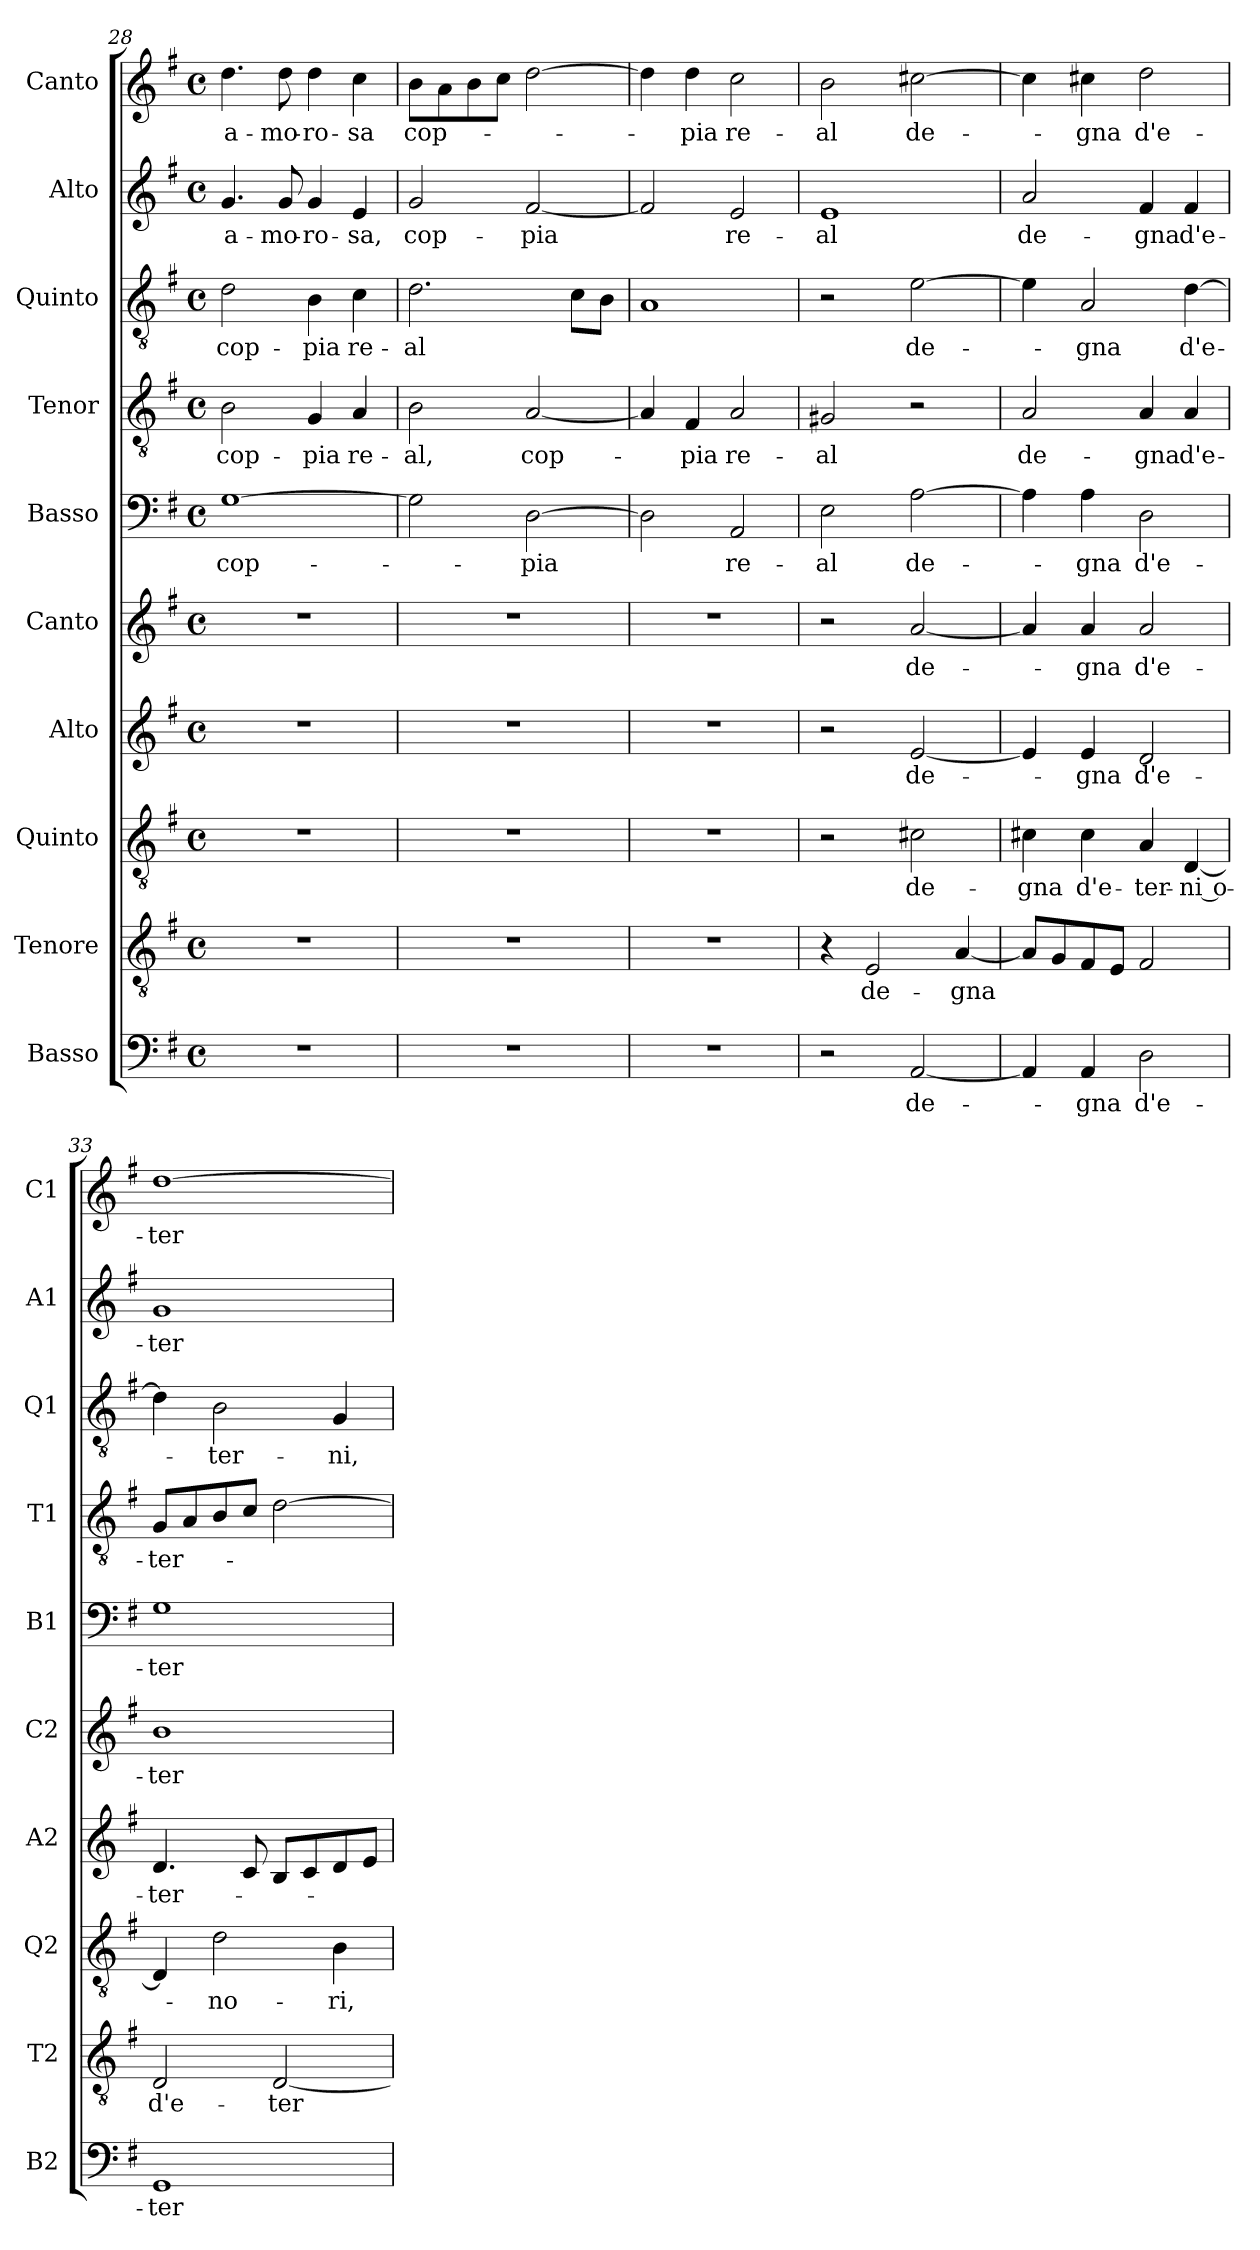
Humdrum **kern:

**kern	**text	**kern	**text	**kern	**text	**kern	**text	**kern	**text	**kern	**text	**kern	**text	**kern	**text	**kern	**text	**kern	**text
*part10	*part10	*part9	*part9	*part8	*part8	*part7	*part7	*part6	*part6	*part5	*part5	*part4	*part4	*part3	*part3	*part2	*part2	*part1	*part1
*staff10	*staff10	*staff9	*staff9	*staff8	*staff8	*staff7	*staff7	*staff6	*staff6	*staff5	*staff5	*staff4	*staff4	*staff3	*staff3	*staff2	*staff2	*staff1	*staff1
*I"Basso	*	*I"Tenore	*	*I"Quinto	*	*I"Alto	*	*I"Canto	*	*I"Basso	*	*I"Tenor	*	*I"Quinto	*	*I"Alto	*	*I"Canto	*
*I'B2	*	*I'T2	*	*I'Q2	*	*I'A2	*	*I'C2	*	*I'B1	*	*I'T1	*	*I'Q1	*	*I'A1	*	*I'C1	*
*clefF4	*	*clefGv2	*	*clefGv2	*	*clefG2	*	*clefG2	*	*clefF4	*	*clefGv2	*	*clefGv2	*	*clefG2	*	*clefG2	*
*k[f#]	*	*k[f#]	*	*k[f#]	*	*k[f#]	*	*k[f#]	*	*k[f#]	*	*k[f#]	*	*k[f#]	*	*k[f#]	*	*k[f#]	*
*G:	*	*G:	*	*G:	*	*G:	*	*G:	*	*G:	*	*G:	*	*G:	*	*G:	*	*G:	*
*M4/4	*	*M4/4	*	*M4/4	*	*M4/4	*	*M4/4	*	*M4/4	*	*M4/4	*	*M4/4	*	*M4/4	*	*M4/4	*
*met(c)	*	*met(c)	*	*met(c)	*	*met(c)	*	*met(c)	*	*met(c)	*	*met(c)	*	*met(c)	*	*met(c)	*	*met(c)	*
=28	=28	=28	=28	=28	=28	=28	=28	=28	=28	=28	=28	=28	=28	=28	=28	=28	=28	=28	=28
!	!	!	!	!	!	!	!	!	!	!	!LO:LY:b	!	!LO:LY:b	!	!LO:LY:b	!	!LO:LY:b	!	!LO:LY:b
1r	.	1r	.	1r	.	1r	.	1r	.	[1G	cop-	2B\	cop-	2d\	cop-	4.g/	a-	4.dd\	a-
!	!	!	!	!	!	!	!	!	!	!	!	!	!	!	!	!	!LO:LY:b	!	!LO:LY:b
.	.	.	.	.	.	.	.	.	.	.	.	.	.	.	.	8g/	-mo-	8dd\	-mo-
!	!	!	!	!	!	!	!	!	!	!	!	!	!LO:LY:b	!	!LO:LY:b	!	!LO:LY:b	!	!LO:LY:b
.	.	.	.	.	.	.	.	.	.	.	.	4G/	-pia	4B\	-pia	4g/	-ro-	4dd\	-ro-
!	!	!	!	!	!	!	!	!	!	!	!	!	!LO:LY:b	!	!LO:LY:b	!	!LO:LY:b	!	!LO:LY:b
.	.	.	.	.	.	.	.	.	.	.	.	4A/	re-	4c\	re-	4e/	-sa,	4cc\	-sa
=29	=29	=29	=29	=29	=29	=29	=29	=29	=29	=29	=29	=29	=29	=29	=29	=29	=29	=29	=29
!	!	!	!	!	!	!	!	!	!	!	!	!	!LO:LY:b	!	!LO:LY:b	!	!LO:LY:b	!	!LO:LY:b
1r	.	1r	.	1r	.	1r	.	1r	.	2G\]	.	2B\	-al,	2.d\	-al	2g/	cop-	8b\L	cop-
.	.	.	.	.	.	.	.	.	.	.	.	.	.	.	.	.	.	8a\	.
.	.	.	.	.	.	.	.	.	.	.	.	.	.	.	.	.	.	8b\	.
.	.	.	.	.	.	.	.	.	.	.	.	.	.	.	.	.	.	8cc\J	.
!	!	!	!	!	!	!	!	!	!	!	!LO:LY:b	!	!LO:LY:b	!	!	!	!LO:LY:b	!	!
.	.	.	.	.	.	.	.	.	.	[2D\	-pia	[2A/	cop-	.	.	[2f#/	-pia	[2dd\	.
.	.	.	.	.	.	.	.	.	.	.	.	.	.	8c\L	.	.	.	.	.
.	.	.	.	.	.	.	.	.	.	.	.	.	.	8B\J	.	.	.	.	.
=30	=30	=30	=30	=30	=30	=30	=30	=30	=30	=30	=30	=30	=30	=30	=30	=30	=30	=30	=30
1r	.	1r	.	1r	.	1r	.	1r	.	2D\]	.	4A/]	.	1A	.	2f#/]	.	4dd\]	.
!	!	!	!	!	!	!	!	!	!	!	!	!	!LO:LY:b	!	!	!	!	!	!LO:LY:b
.	.	.	.	.	.	.	.	.	.	.	.	4F#/	-pia	.	.	.	.	4dd\	-pia
!	!	!	!	!	!	!	!	!	!	!	!LO:LY:b	!	!LO:LY:b	!	!	!	!LO:LY:b	!	!LO:LY:b
.	.	.	.	.	.	.	.	.	.	2AA/	re-	2A/	re-	.	.	2e/	re-	2cc\	re-
!!LO:PB:g=z
=31	=31	=31	=31	=31	=31	=31	=31	=31	=31	=31	=31	=31	=31	=31	=31	=31	=31	=31	=31
!	!	!	!	!	!	!	!	!	!	!	!LO:LY:b	!	!LO:LY:b	!	!	!	!LO:LY:b	!	!LO:LY:b
2r	.	4r	.	2r	.	2r	.	2r	.	2E\	-al	2G#X/	-al	2r	.	1e	-al	2b\	-al
!	!	!	!LO:LY:b	!	!	!	!	!	!	!	!	!	!	!	!	!	!	!	!
.	.	2E/	de-	.	.	.	.	.	.	.	.	.	.	.	.	.	.	.	.
!	!LO:LY:b	!	!	!	!LO:LY:b	!	!LO:LY:b	!	!LO:LY:b	!	!LO:LY:b	!	!	!	!LO:LY:b	!	!	!	!LO:LY:b
[2AA/	de-	.	.	2c#X\	de-	[2e/	de-	[2a/	de-	[2A\	de-	2r	.	[2e\	de-	.	.	[2cc#X\	de-
!	!	!	!LO:LY:b	!	!	!	!	!	!	!	!	!	!	!	!	!	!	!	!
.	.	[4A/	-gna	.	.	.	.	.	.	.	.	.	.	.	.	.	.	.	.
=32	=32	=32	=32	=32	=32	=32	=32	=32	=32	=32	=32	=32	=32	=32	=32	=32	=32	=32	=32
!	!	!	!	!	!LO:LY:b	!	!	!	!	!	!	!	!LO:LY:b	!	!	!	!LO:LY:b	!	!
4AA/]	.	8A/L]	.	4c#X\	-gna	4e/]	.	4a/]	.	4A\]	.	2A/	de-	4e\]	.	2a/	de-	4cc#\]	.
.	.	8G/	.	.	.	.	.	.	.	.	.	.	.	.	.	.	.	.	.
!	!LO:LY:b	!	!	!	!LO:LY:b	!	!LO:LY:b	!	!LO:LY:b	!	!LO:LY:b	!	!	!	!LO:LY:b	!	!	!	!LO:LY:b
4AA/	-gna	8F#/	.	4c#\	d'e-	4e/	-gna	4a/	-gna	4A\	-gna	.	.	2A/	-gna	.	.	4cc#X\	-gna
.	.	8E/J	.	.	.	.	.	.	.	.	.	.	.	.	.	.	.	.	.
!	!LO:LY:b	!	!	!	!LO:LY:b	!	!LO:LY:b	!	!LO:LY:b	!	!LO:LY:b	!	!LO:LY:b	!	!	!	!LO:LY:b	!	!LO:LY:b
2D\	d'e-	2F#/	.	4A/	-ter-	2d/	d'e-	2a/	d'e-	2D\	d'e-	4A/	-gna	.	.	4f#/	-gna	2dd\	d'e-
!	!	!	!	!	!LO:LY:b	!	!	!	!	!	!	!	!LO:LY:b	!	!LO:LY:b	!	!LO:LY:b	!	!
.	.	.	.	[4D/	-ni o-	.	.	.	.	.	.	4A/	d'e-	[4d\	d'e-	4f#/	d'e-	.	.
=33	=33	=33	=33	=33	=33	=33	=33	=33	=33	=33	=33	=33	=33	=33	=33	=33	=33	=33	=33
!	!LO:LY:b	!	!LO:LY:b	!	!	!	!LO:LY:b	!	!LO:LY:b	!	!LO:LY:b	!	!LO:LY:b	!	!	!	!LO:LY:b	!	!LO:LY:b
1GG	-ter-	2D/	d'e-	4D/]	.	4.d/	-ter-	1b	-ter-	1G	-ter-	8G/L	-ter-	4d\]	.	1g	-ter-	[1dd	-ter-
.	.	.	.	.	.	.	.	.	.	.	.	8A/	.	.	.	.	.	.	.
!	!	!	!	!	!LO:LY:b	!	!	!	!	!	!	!	!	!	!LO:LY:b	!	!	!	!
.	.	.	.	2d\	-no-	.	.	.	.	.	.	8B/	.	2B\	-ter-	.	.	.	.
.	.	.	.	.	.	8c/	.	.	.	.	.	8c/J	.	.	.	.	.	.	.
!	!	!	!LO:LY:b	!	!	!	!	!	!	!	!	!	!	!	!	!	!	!	!
.	.	[2D/	-ter-	.	.	8B/L	.	.	.	.	.	[2d\	.	.	.	.	.	.	.
.	.	.	.	.	.	8c/	.	.	.	.	.	.	.	.	.	.	.	.	.
!	!	!	!	!	!LO:LY:b	!	!	!	!	!	!	!	!	!	!LO:LY:b	!	!	!	!
.	.	.	.	4B\	-ri,	8d/	.	.	.	.	.	.	.	4G/	-ni,	.	.	.	.
.	.	.	.	.	.	8e/J	.	.	.	.	.	.	.	.	.	.	.	.	.
=	=	=	=	=	=	=	=	=	=	=	=	=	=	=	=	=	=	=	=
*-	*-	*-	*-	*-	*-	*-	*-	*-	*-	*-	*-	*-	*-	*-	*-	*-	*-	*-	*-
